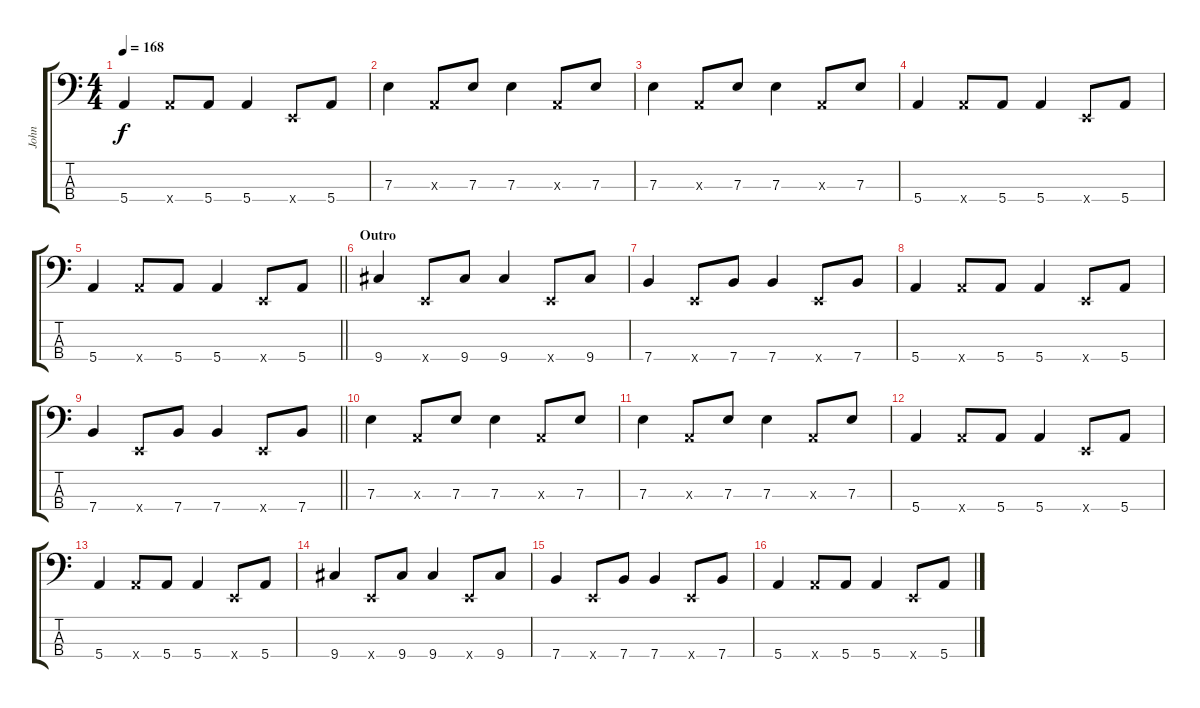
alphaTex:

\track ("John" "John") {instrument electricbasspick}
\staff {score tabs}
\tuning (G2 D2 A1 E1) {hide}
\ts (4 4)
\tempo 168
\clef f4
\ks c
5.4.4{dy f} 5.4{x}.8 5.4.8 5.4.4 0.4{x}.8 5.4.8 |
7.3.4 0.3{x}.8 7.3.8 7.3.4 0.3{x}.8 7.3.8 |
7.3.4 0.3{x}.8 7.3.8 7.3.4 0.3{x}.8 7.3.8 |
5.4.4 5.4{x}.8 5.4.8 5.4.4 0.4{x}.8 5.4.8 |
\barLineRight lightlight
5.4.4 5.4{x}.8 5.4.8 5.4.4 0.4{x}.8 5.4.8 |
\section ("" "Outro")
9.4.4 0.4{x}.8 9.4.8 9.4.4 0.4{x}.8 9.4.8 |
7.4.4 0.4{x}.8 7.4.8 7.4.4 0.4{x}.8 7.4.8 |
5.4.4 5.4{x}.8 5.4.8 5.4.4 0.4{x}.8 5.4.8 |
\barLineRight lightlight
7.4.4 0.4{x}.8 7.4.8 7.4.4 0.4{x}.8 7.4.8 |
7.3.4 0.3{x}.8 7.3.8 7.3.4 0.3{x}.8 7.3.8 |
7.3.4 0.3{x}.8 7.3.8 7.3.4 0.3{x}.8 7.3.8 |
5.4.4 5.4{x}.8 5.4.8 5.4.4 0.4{x}.8 5.4.8 |
5.4.4 5.4{x}.8 5.4.8 5.4.4 0.4{x}.8 5.4.8 |
9.4.4 0.4{x}.8 9.4.8 9.4.4 0.4{x}.8 9.4.8 |
7.4.4 0.4{x}.8 7.4.8 7.4.4 0.4{x}.8 7.4.8 |
5.4.4 5.4{x}.8 5.4.8 5.4.4 0.4{x}.8 5.4.8
